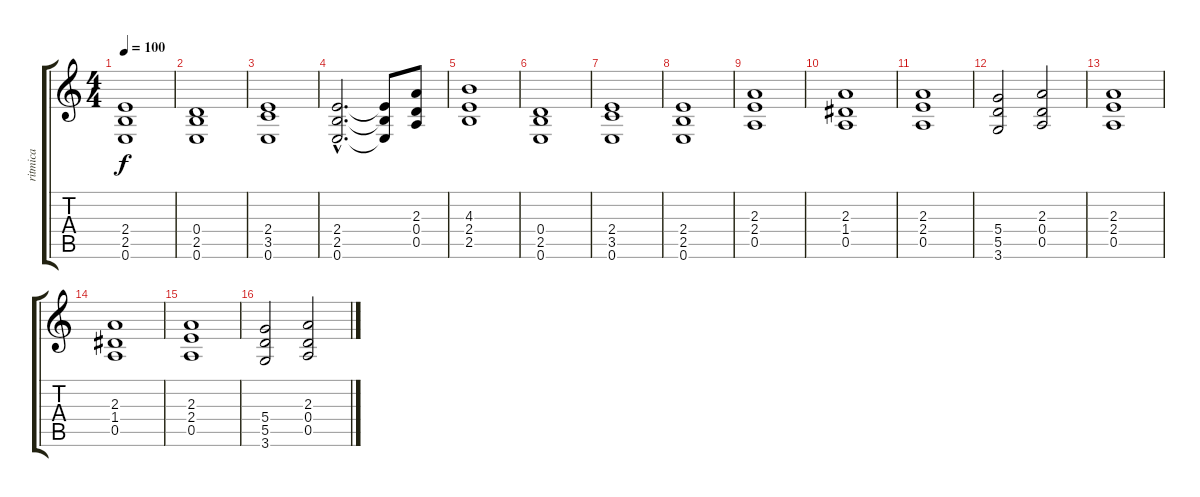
\track ("ritmica" "ritmica") {instrument distortionguitar}
\staff {score tabs}
\tuning (E4 B3 G3 D3 A2 E2) {hide}
\ts (4 4)
\tempo 100
\clef g2
\ks c
(2.4 2.5 0.6).1{dy f} |
(0.4 2.5 0.6).1 |
(2.4 3.5 0.6).1 |
(2.4{hac} 2.5{hac} 0.6{hac}).2{d} (2.4{t} 2.5{t} 0.6{t}).8 (2.3 0.4 0.5).8 |
(4.3 2.4 2.5).1 |
(0.4 2.5 0.6).1 |
(2.4 3.5 0.6).1 |
(2.4 2.5 0.6).1 |
(2.3 2.4 0.5).1 |
(2.3 1.4 0.5).1 |
(2.3 2.4 0.5).1 |
(5.4 5.5 3.6).2 (2.3 0.4 0.5).2 |
(2.3 2.4 0.5).1 |
(2.3 1.4 0.5).1 |
(2.3 2.4 0.5).1 |
(5.4 5.5 3.6).2 (2.3 0.4 0.5).2
